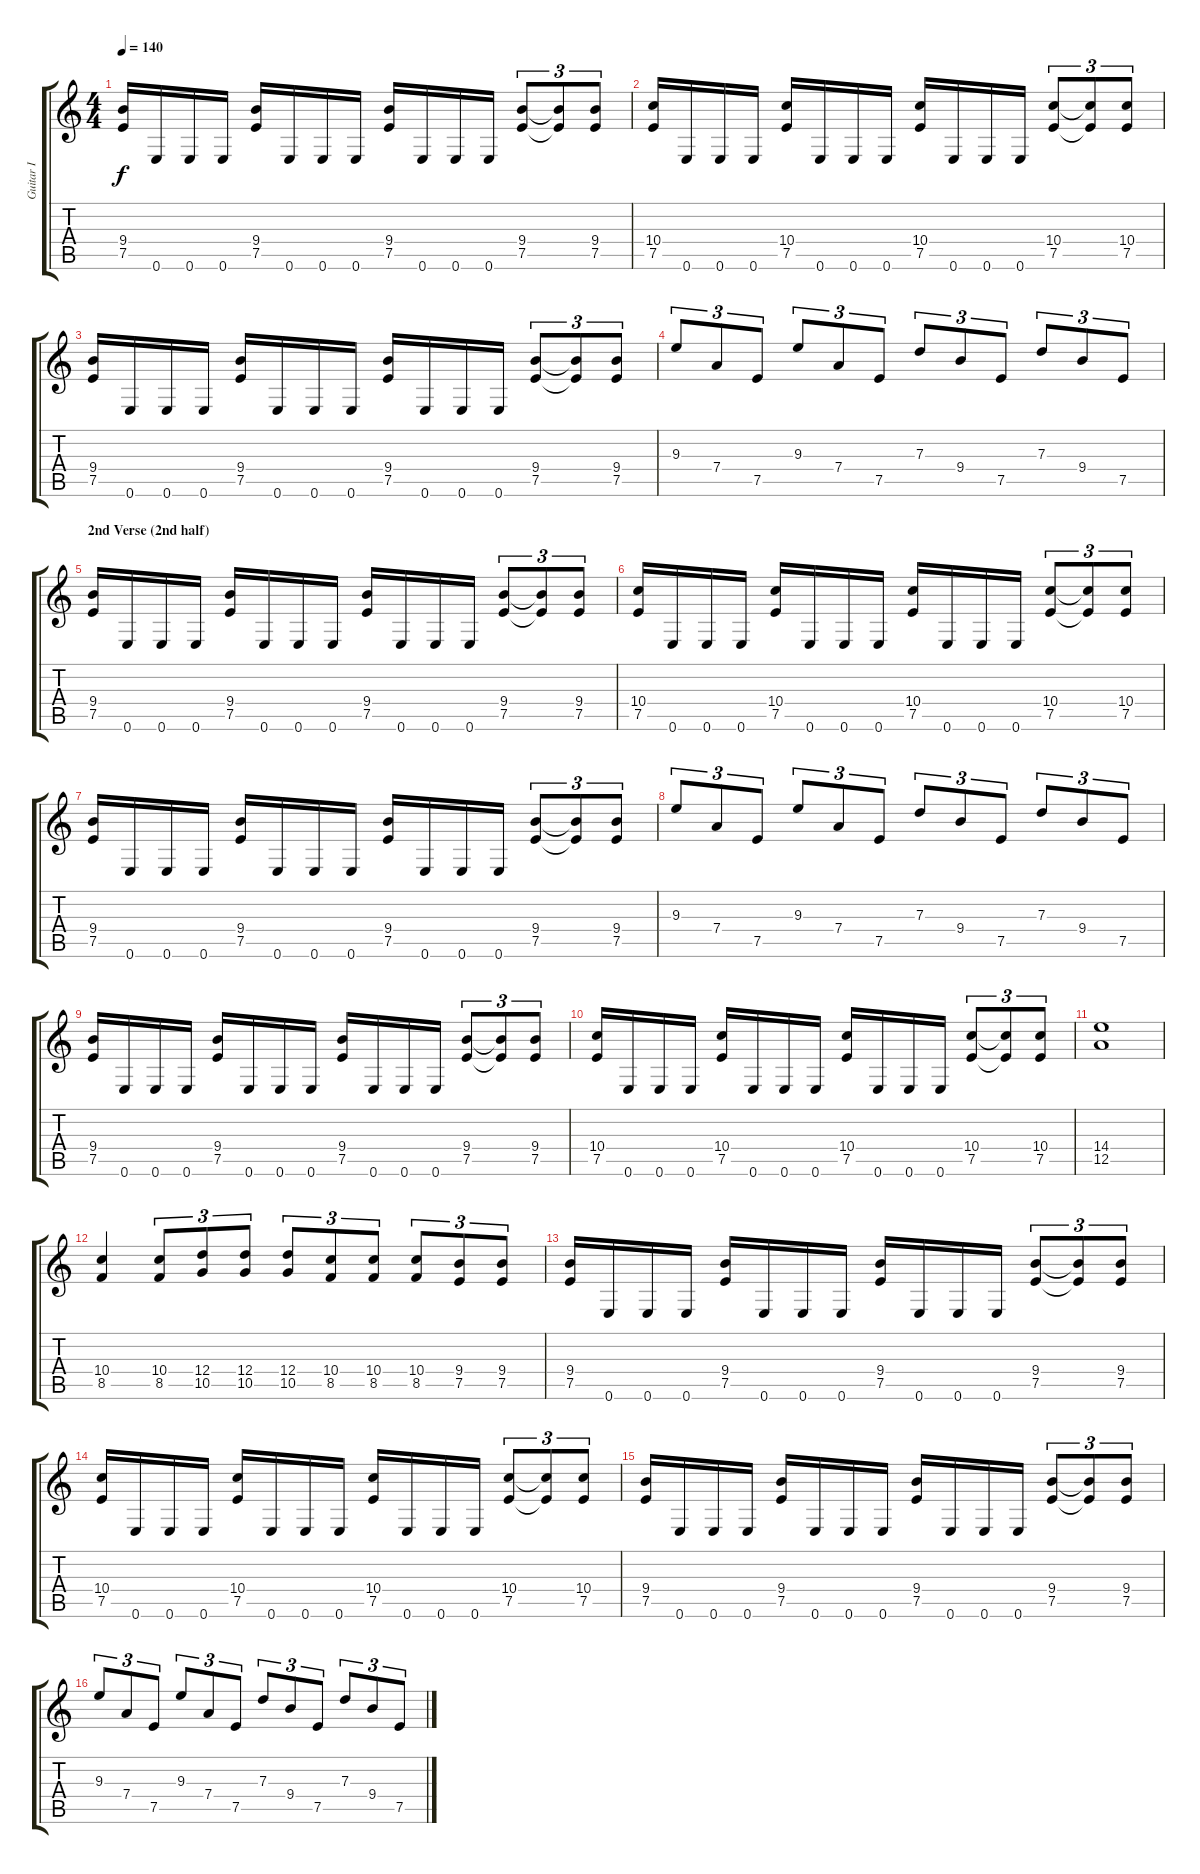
\track ("Guitar I" "Guitar I") {instrument distortionguitar}
\staff {score tabs}
\tuning (E4 B3 G3 D3 A2 E2) {hide}
\ts (4 4)
\tempo 140
\clef g2
\ks c
(9.4 7.5).16{dy f} 0.6.16 0.6.16 0.6.16 (9.4 7.5).16 0.6.16 0.6.16 0.6.16 (9.4 7.5).16 0.6.16 0.6.16 0.6.16 (9.4 7.5).8{tu (3 2)} (9.4{t} 7.5{t}).8{tu (3 2)} (9.4 7.5).8{tu (3 2)} |
(10.4 7.5).16 0.6.16 0.6.16 0.6.16 (10.4 7.5).16 0.6.16 0.6.16 0.6.16 (10.4 7.5).16 0.6.16 0.6.16 0.6.16 (10.4 7.5).8{tu (3 2)} (10.4{t} 7.5{t}).8{tu (3 2)} (10.4 7.5).8{tu (3 2)} |
(9.4 7.5).16 0.6.16 0.6.16 0.6.16 (9.4 7.5).16 0.6.16 0.6.16 0.6.16 (9.4 7.5).16 0.6.16 0.6.16 0.6.16 (9.4 7.5).8{tu (3 2)} (9.4{t} 7.5{t}).8{tu (3 2)} (9.4 7.5).8{tu (3 2)} |
9.3.8{tu (3 2)} 7.4.8{tu (3 2)} 7.5.8{tu (3 2)} 9.3.8{tu (3 2)} 7.4.8{tu (3 2)} 7.5.8{tu (3 2)} 7.3.8{tu (3 2)} 9.4.8{tu (3 2)} 7.5.8{tu (3 2)} 7.3.8{tu (3 2)} 9.4.8{tu (3 2)} 7.5.8{tu (3 2)} |
\section ("" "2nd Verse (2nd half)")
(9.4 7.5).16 0.6.16 0.6.16 0.6.16 (9.4 7.5).16 0.6.16 0.6.16 0.6.16 (9.4 7.5).16 0.6.16 0.6.16 0.6.16 (9.4 7.5).8{tu (3 2)} (9.4{t} 7.5{t}).8{tu (3 2)} (9.4 7.5).8{tu (3 2)} |
(10.4 7.5).16 0.6.16 0.6.16 0.6.16 (10.4 7.5).16 0.6.16 0.6.16 0.6.16 (10.4 7.5).16 0.6.16 0.6.16 0.6.16 (10.4 7.5).8{tu (3 2)} (10.4{t} 7.5{t}).8{tu (3 2)} (10.4 7.5).8{tu (3 2)} |
(9.4 7.5).16 0.6.16 0.6.16 0.6.16 (9.4 7.5).16 0.6.16 0.6.16 0.6.16 (9.4 7.5).16 0.6.16 0.6.16 0.6.16 (9.4 7.5).8{tu (3 2)} (9.4{t} 7.5{t}).8{tu (3 2)} (9.4 7.5).8{tu (3 2)} |
9.3.8{tu (3 2)} 7.4.8{tu (3 2)} 7.5.8{tu (3 2)} 9.3.8{tu (3 2)} 7.4.8{tu (3 2)} 7.5.8{tu (3 2)} 7.3.8{tu (3 2)} 9.4.8{tu (3 2)} 7.5.8{tu (3 2)} 7.3.8{tu (3 2)} 9.4.8{tu (3 2)} 7.5.8{tu (3 2)} |
(9.4 7.5).16 0.6.16 0.6.16 0.6.16 (9.4 7.5).16 0.6.16 0.6.16 0.6.16 (9.4 7.5).16 0.6.16 0.6.16 0.6.16 (9.4 7.5).8{tu (3 2)} (9.4{t} 7.5{t}).8{tu (3 2)} (9.4 7.5).8{tu (3 2)} |
(10.4 7.5).16 0.6.16 0.6.16 0.6.16 (10.4 7.5).16 0.6.16 0.6.16 0.6.16 (10.4 7.5).16 0.6.16 0.6.16 0.6.16 (10.4 7.5).8{tu (3 2)} (10.4{t} 7.5{t}).8{tu (3 2)} (10.4 7.5).8{tu (3 2)} |
(14.4 12.5).1 |
(10.4 8.5).4 (10.4 8.5).8{tu (3 2)} (12.4 10.5).8{tu (3 2)} (12.4 10.5).8{tu (3 2)} (12.4 10.5).8{tu (3 2)} (10.4 8.5).8{tu (3 2)} (10.4 8.5).8{tu (3 2)} (10.4 8.5).8{tu (3 2)} (9.4 7.5).8{tu (3 2)} (9.4 7.5).8{tu (3 2)} |
(9.4 7.5).16 0.6.16 0.6.16 0.6.16 (9.4 7.5).16 0.6.16 0.6.16 0.6.16 (9.4 7.5).16 0.6.16 0.6.16 0.6.16 (9.4 7.5).8{tu (3 2)} (9.4{t} 7.5{t}).8{tu (3 2)} (9.4 7.5).8{tu (3 2)} |
(10.4 7.5).16 0.6.16 0.6.16 0.6.16 (10.4 7.5).16 0.6.16 0.6.16 0.6.16 (10.4 7.5).16 0.6.16 0.6.16 0.6.16 (10.4 7.5).8{tu (3 2)} (10.4{t} 7.5{t}).8{tu (3 2)} (10.4 7.5).8{tu (3 2)} |
(9.4 7.5).16 0.6.16 0.6.16 0.6.16 (9.4 7.5).16 0.6.16 0.6.16 0.6.16 (9.4 7.5).16 0.6.16 0.6.16 0.6.16 (9.4 7.5).8{tu (3 2)} (9.4{t} 7.5{t}).8{tu (3 2)} (9.4 7.5).8{tu (3 2)} |
9.3.8{tu (3 2)} 7.4.8{tu (3 2)} 7.5.8{tu (3 2)} 9.3.8{tu (3 2)} 7.4.8{tu (3 2)} 7.5.8{tu (3 2)} 7.3.8{tu (3 2)} 9.4.8{tu (3 2)} 7.5.8{tu (3 2)} 7.3.8{tu (3 2)} 9.4.8{tu (3 2)} 7.5.8{tu (3 2)}
